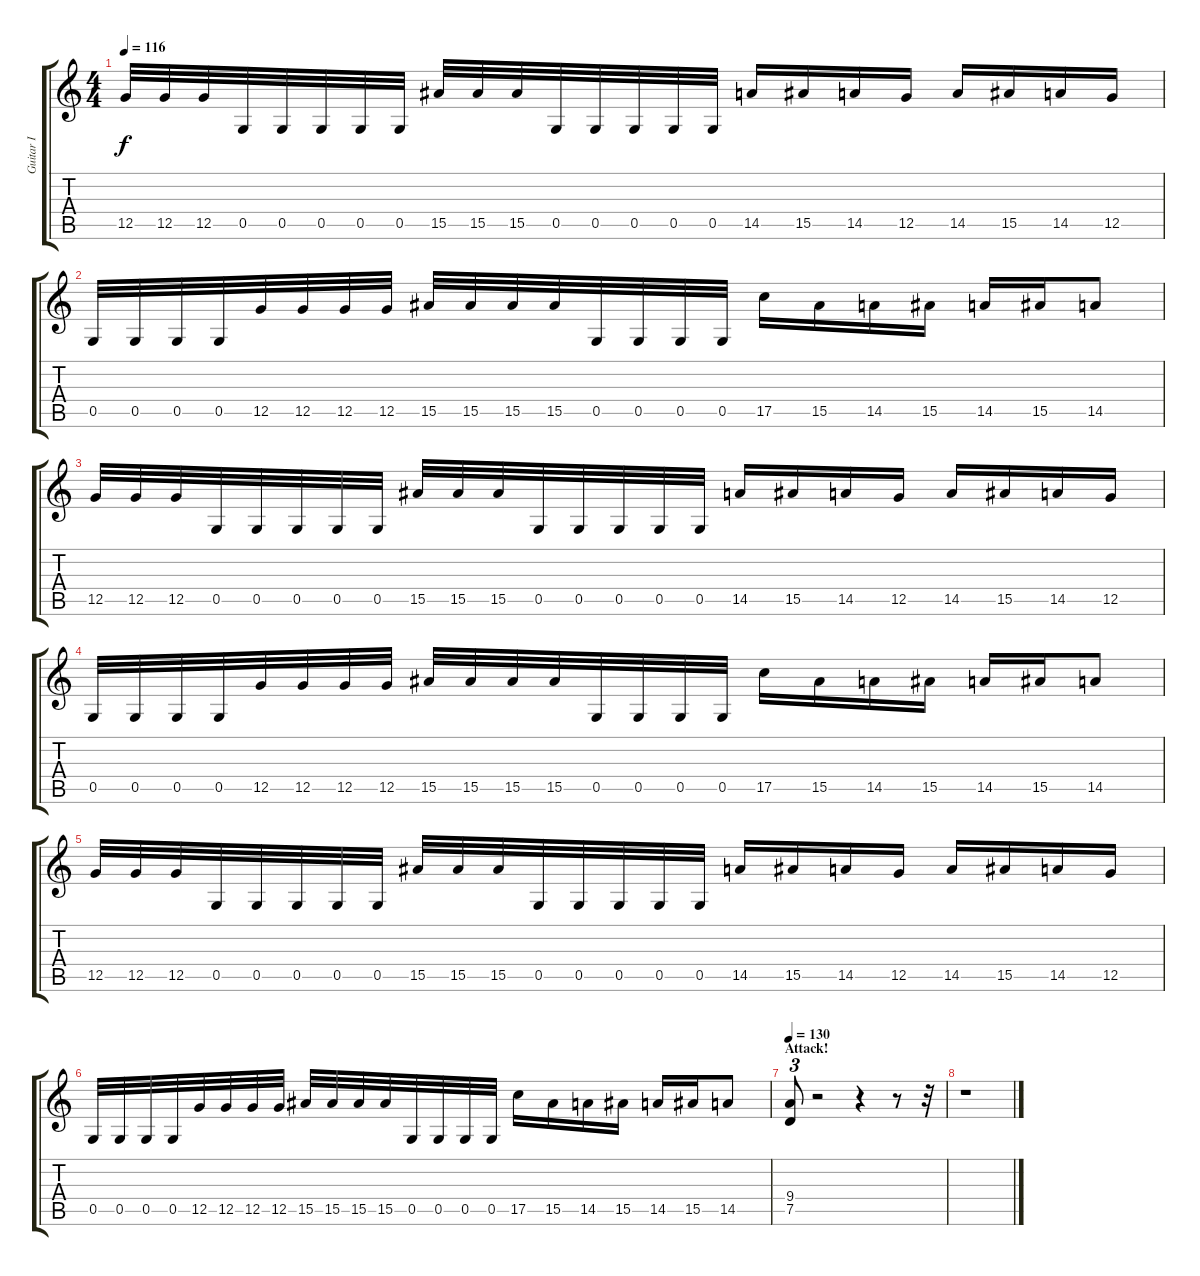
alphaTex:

\track ("Guitar I" "Guitar I") {instrument distortionguitar}
\staff {score tabs}
\tuning (D4 A3 F3 C3 G2 D2) {hide}
\ts (4 4)
\tempo 116
\clef g2
\ks c
12.5.32{dy f} 12.5.32 12.5.32 0.5.32 0.5.32 0.5.32 0.5.32 0.5.32 15.5.32 15.5.32 15.5.32 0.5.32 0.5.32 0.5.32 0.5.32 0.5.32 14.5.16 15.5.16 14.5.16 12.5.16 14.5.16 15.5.16 14.5.16 12.5.16 |
0.5.32 0.5.32 0.5.32 0.5.32 12.5.32 12.5.32 12.5.32 12.5.32 15.5.32 15.5.32 15.5.32 15.5.32 0.5.32 0.5.32 0.5.32 0.5.32 17.5.16 15.5.16 14.5.16 15.5.16 14.5.16 15.5.16 14.5.8 |
12.5.32 12.5.32 12.5.32 0.5.32 0.5.32 0.5.32 0.5.32 0.5.32 15.5.32 15.5.32 15.5.32 0.5.32 0.5.32 0.5.32 0.5.32 0.5.32 14.5.16 15.5.16 14.5.16 12.5.16 14.5.16 15.5.16 14.5.16 12.5.16 |
0.5.32 0.5.32 0.5.32 0.5.32 12.5.32 12.5.32 12.5.32 12.5.32 15.5.32 15.5.32 15.5.32 15.5.32 0.5.32 0.5.32 0.5.32 0.5.32 17.5.16 15.5.16 14.5.16 15.5.16 14.5.16 15.5.16 14.5.8 |
12.5.32 12.5.32 12.5.32 0.5.32 0.5.32 0.5.32 0.5.32 0.5.32 15.5.32 15.5.32 15.5.32 0.5.32 0.5.32 0.5.32 0.5.32 0.5.32 14.5.16 15.5.16 14.5.16 12.5.16 14.5.16 15.5.16 14.5.16 12.5.16 |
0.5.32 0.5.32 0.5.32 0.5.32 12.5.32 12.5.32 12.5.32 12.5.32 15.5.32 15.5.32 15.5.32 15.5.32 0.5.32 0.5.32 0.5.32 0.5.32 17.5.16 15.5.16 14.5.16 15.5.16 14.5.16 15.5.16 14.5.8 |
\section ("" "Attack!")
\tempo 130
(9.4 7.5).8{tu (3 2)} r.2 r.4 r.8 r.32 |
r.1
